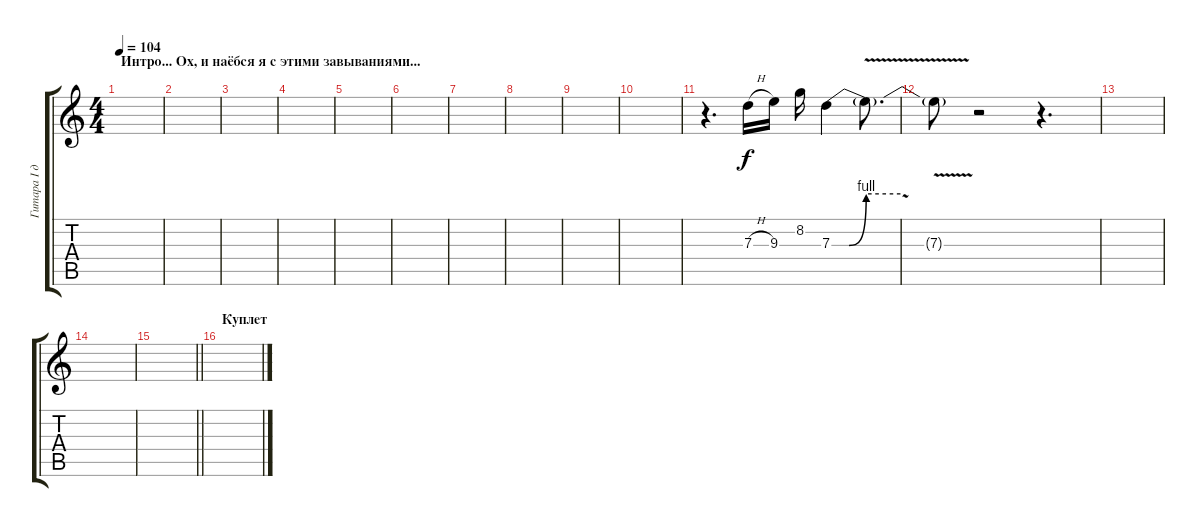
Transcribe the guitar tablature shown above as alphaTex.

\track ("Гитара I дилей п II" "Гитара I д") {instrument electricguitarmuted}
\staff {score tabs}
\tuning (E4 B3 G3 D3 A2 E2) {hide}
\ts (4 4)
\section ("" "Интро... Ох, и наёбся я с этими завываниями...")
\tempo 104
\clef g2
\ks c
|
|
|
|
|
|
|
|
|
|
r.4{d} 7.3{h}.16 9.3.16 8.2.16 7.3{be (custom 0 0 15 0 30 4 60 4)}.4 7.3{v t}.8{d} |
7.3{t}.8 r.2 r.4{d} |
|
|
\barLineRight lightlight
|
\section ("" "Куплет")
